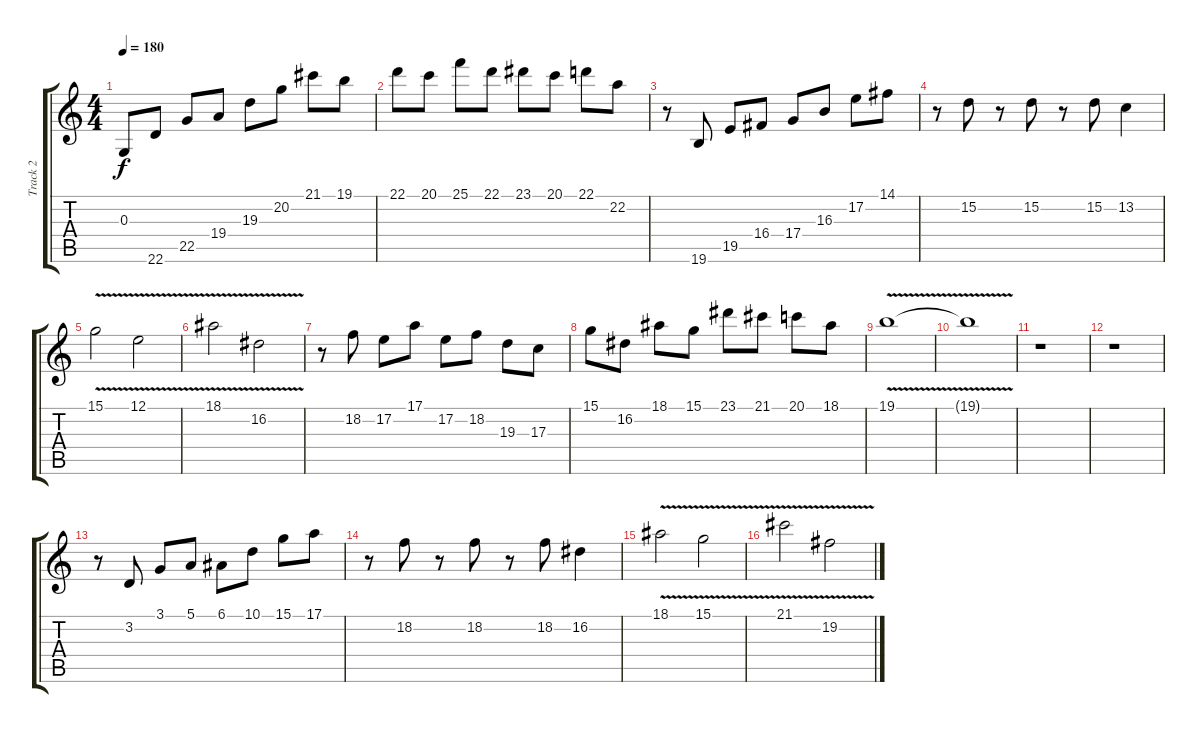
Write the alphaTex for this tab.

\track ("Track 2" "Track 2") {instrument violin}
\staff {score tabs}
\tuning (E4 B3 G3 D3 A2 E2) {hide}
\ts (4 4)
\tempo 180
\clef g2
\ks c
0.3.8{dy f} 22.6.8 22.5.8 19.4.8 19.3.8 20.2.8 21.1.8 19.1.8 |
22.1.8 20.1.8 25.1.8 22.1.8 23.1.8 20.1.8 22.1.8 22.2.8 |
r.8 19.6.8 19.5.8 16.4.8 17.4.8 16.3.8 17.2.8 14.1.8 |
r.8 15.2.8 r.8 15.2.8 r.8 15.2.8 13.2.4 |
15.1{v}.2 12.1{v}.2 |
18.1{v}.2 16.2{v}.2 |
r.8 18.2.8 17.2.8 17.1.8 17.2.8 18.2.8 19.3.8 17.3.8 |
15.1.8 16.2.8 18.1.8 15.1.8 23.1.8 21.1.8 20.1.8 18.1.8 |
19.1{v}.1 |
19.1{t}.1{volume 0} |
r.1 |
r.1 |
r.8{volume 13} 3.2.8 3.1.8 5.1.8 6.1.8 10.1.8 15.1.8 17.1.8 |
r.8 18.2.8 r.8 18.2.8 r.8 18.2.8 16.2.4 |
18.1{v}.2 15.1{v}.2 |
21.1{v}.2 19.2{v}.2
